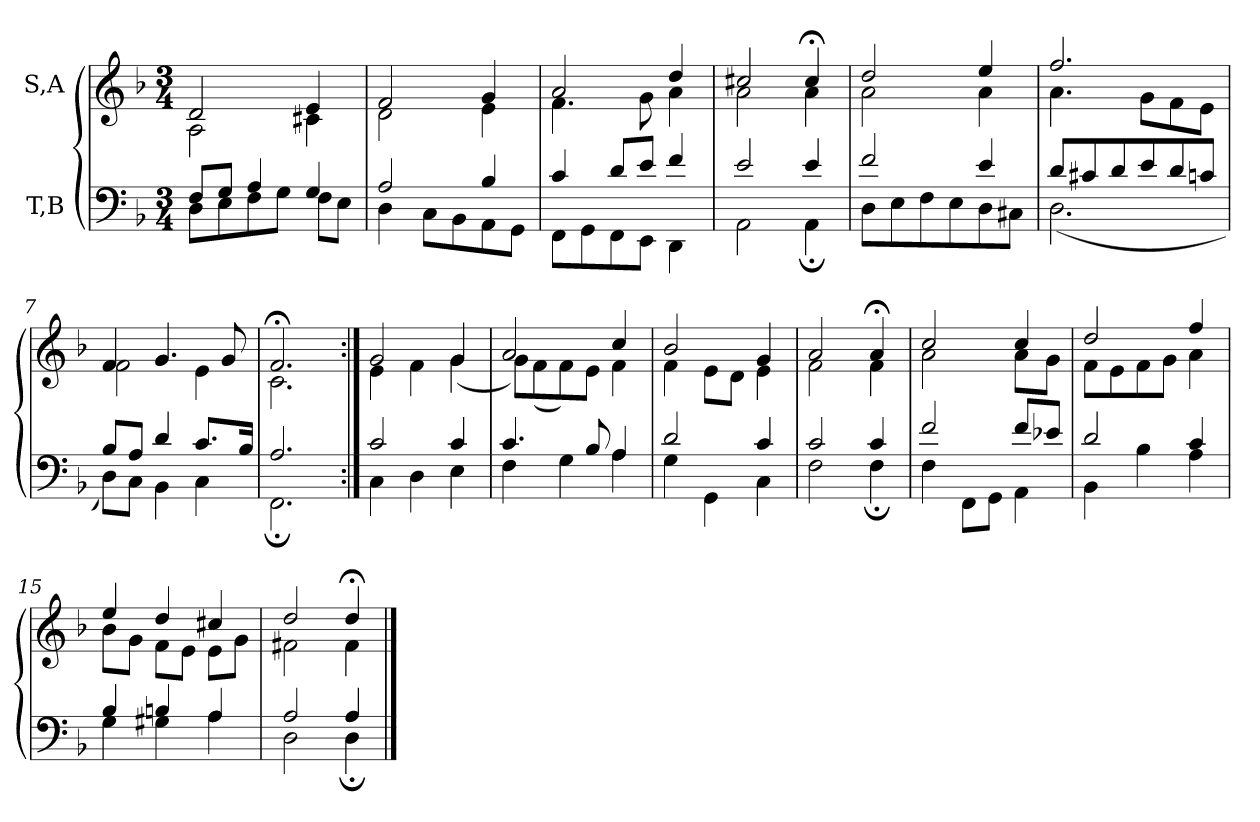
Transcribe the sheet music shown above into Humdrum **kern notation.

**kern	**kern
*part2	*part1
*staff2	*staff1
*I"T,B	*I"S,A
*clefF4	*clefG2
*k[b-]	*k[b-]
*M3/4	*M3/4
=1	=1
*^	*^
8FL	8DL	2d	2A
8GJ	8E	.	.
4A	8F	.	.
.	8GJ	.	.
4G	8FL	4e	4c#X
.	8EJ	.	.
=2	=2	=2	=2
2A	4D	2f	2d
.	8CL	.	.
.	8BB-	.	.
4B-	8AA	4g	4e
.	8GGJ	.	.
=3	=3	=3	=3
4c	8FFL	2a	4.f
.	8GG	.	.
8dL	8FF	.	.
8eJ	8EEJ	.	8g
4f	4DD	4dd	4a
=4	=4	=4	=4
2e	2AA	2cc#X	2a
4e	4AA;	4cc#;<	4a
=5	=5	=5	=5
2f	8DL	2dd	2a
.	8E	.	.
.	8F	.	.
.	8E	.	.
4e	8D	4ee	4a
.	8C#XJ	.	.
=6	=6	=6	=6
8dL	(<2.D	2.ff	4.a
8c#X	.	.	.
8d	.	.	.
8e	.	.	8gL
8d	.	.	8f
8cnJ	.	.	8eJ
=7	=7	=7	=7
8B-L	8DL)	4f	2f
8AJ	8CJ	.	.
4d	4BB-	4.g	.
8.cL	4C	.	4e
.	.	8g	.
16B-Jk	.	.	.
=8	=8	=8	=8
2.A	2.FF;	2.f;<	2.c
=9:|!	=9:|!	=9:|!	=9:|!
2c	4C	2g	4e
.	4D	.	4f
4c	4E	4g	(<4g
=10	=10	=10	=10
4.c	4F	2a	8gL)
.	.	.	(<8f
.	4G	.	8f)
8B-	.	.	8eJ
4A	4A	4cc	4f
=11	=11	=11	=11
2d	4G	2b-	4f
.	4GG	.	8eL
.	.	.	8dJ
4c	4C	4g	4e
=12	=12	=12	=12
2c	2F	2a	2f
4c	4F;	4a;<	4f
=13	=13	=13	=13
2f	4F	2cc	2a
.	8FFL	.	.
.	8GGJ	.	.
8fL	4AA	4cc	8aL
8e-XJ	.	.	8gJ
=14	=14	=14	=14
2d	4BB-	2dd	8fL
.	.	.	8e
.	4B-	.	8f
.	.	.	8gJ
4c	4A	4ff	4a
=15	=15	=15	=15
4B-	4G	4ee	8b-L
.	.	.	8gJ
4Bn	4G#X	4dd	8fL
.	.	.	8eJ
4A	4A	4cc#X	8eL
.	.	.	8gJ
=16	=16	=16	=16
2A	2D	2dd	2f#X
4A	4D;	4dd;<	4f#
*v	*v	*	*
*	*v	*v
==	==
*-	*-
